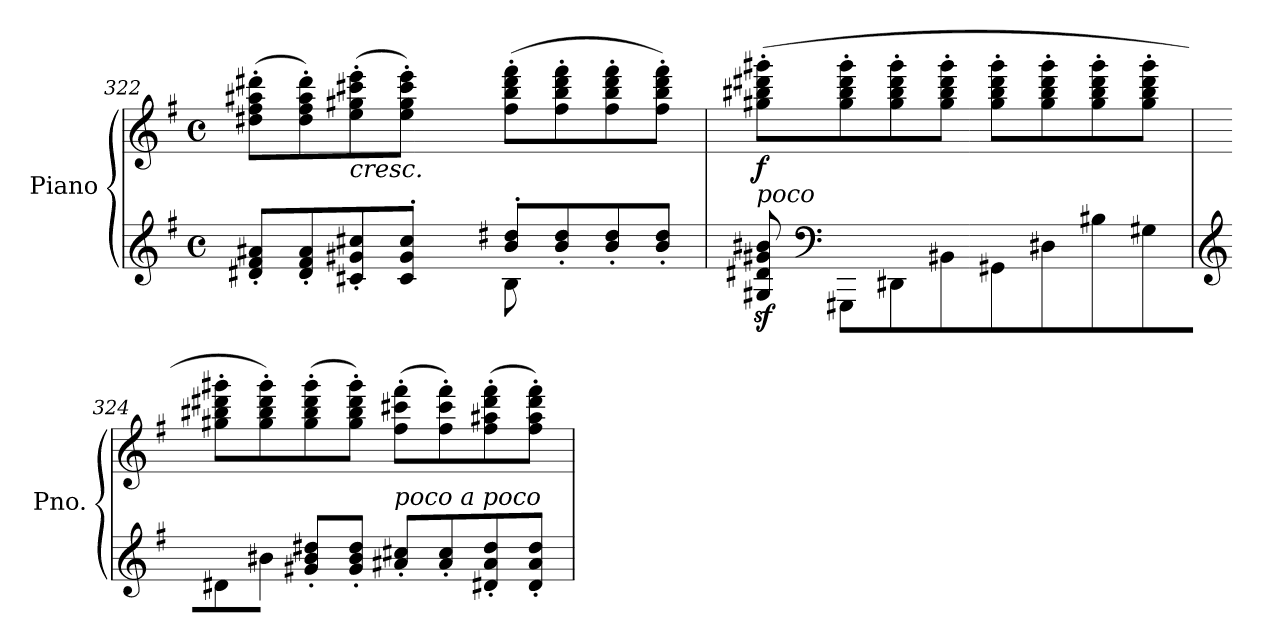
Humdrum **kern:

**kern	**kern	**dynam
*part1	*part1	*part1
*staff2	*staff1	*staff1/2
*I"Piano	*	*
*I'Pno.	*	*
*clefG2	*clefG2	*
*k[f#]	*k[f#]	*
*M4/4	*M4/4	*
*met(c)	*met(c)	*
=322	=322	=322
*^	*	*
*	*^	*	*
8d#X/' 8f#/' 8a#X/'L	2ryy	4.ryy	(8dd#X\' 8ff#\' 8aa#X\' 8ddd#X\'L	.
8d#/' 8f#/' 8a#/'	.	.	8dd#\' 8ff#\' 8aa#\' 8ddd#\')	.
!	!	!	!	!LO:HP:b
8c#X/' 8g#X/' 8cc#X/'	.	.	(8ee\' 8gg#X\' 8ccc#X\' 8eee\'	<
8c#/' 8g#/' 8cc#/'J	.	16ryy	8ee\' 8gg#\' 8ccc#\' 8eee\'J)	.
.	.	32B!LLLyy	.	.
.	.	32b!JJJyy	.	.
*	*	*	*MM76	*
8b/' 8dd#X/'L	8B:\	8dd#!yy	(8ff#\' 8bb\' 8ddd#\' 8fff#\'L	.
8b/' 8dd#/'	8rgyy	8ryy	8ff#\' 8bb\' 8ddd#\' 8fff#\'	.
*	*	*	*MM72	*
8b/' 8dd#/'	4reyy	4ryy	8ff#\' 8bb\' 8ddd#\' 8fff#\'	.
8b/' 8dd#/'J	.	.	8ff#\' 8bb\' 8ddd#\' 8fff#\'J)	.
*v	*v	*v	*	*
!!LO:LB:g=z
=323	=323	=323
*	*MM80	*
!LO:TX:a:i:t=poco	!	!
!	!	!LO:DY:b
8G#X/z> 8d#X/z> 8g#X/z> 8b#X/z>	(8gg#X\' 8bb#X\' 8ddd#X\' 8ggg#X\'L	f
*clefF4	*	*
8GGG#X\L	8gg#\' 8bb#\' 8ddd#\' 8ggg#\'	.
8DD#X\	8gg#\' 8bb#\' 8ddd#\' 8ggg#\'	.
8BB#X\	8gg#\' 8bb#\' 8ddd#\' 8ggg#\'J	.
8GG#X\	8gg#\' 8bb#\' 8ddd#\' 8ggg#\'L	.
8D#X\	8gg#\' 8bb#\' 8ddd#\' 8ggg#\'	.
8B#X\	8gg#\' 8bb#\' 8ddd#\' 8ggg#\'	.
8G#X\	8gg#\' 8bb#\' 8ddd#\' 8ggg#\'J	.
=324	=324	=324
*clefG2	*	*
8d#X\	8gg#X\' 8bb#X\' 8ddd#X\' 8ggg#X\'L	.
8b#X\J	8gg#\' 8bb#\' 8ddd#\' 8ggg#\')	.
8g#X/' 8b#/' 8dd#X/'L	(8gg#\' 8bb#\' 8ddd#\' 8ggg#\'	[
8g#/' 8b#/' 8dd#/'J	8gg#\' 8bb#\' 8ddd#\' 8ggg#\'J)	.
!LO:TX:a:i:t=poco   a   poco	!	!
8a#X/' 8cc#X/'L	(8ff#\' 8ccc#X\' 8fff#\'L	.
8a#/' 8cc#/'	8ff#\' 8ccc#\' 8fff#\')	.
8d#X/' 8a#/' 8dd#/'	(8ff#\' 8aa#X\' 8ddd#\' 8fff#\'	.
8d#/' 8a#/' 8dd#/'J	8ff#\' 8aa#\' 8ddd#\' 8fff#\'J)	.
=	=	=
*-	*-	*-
